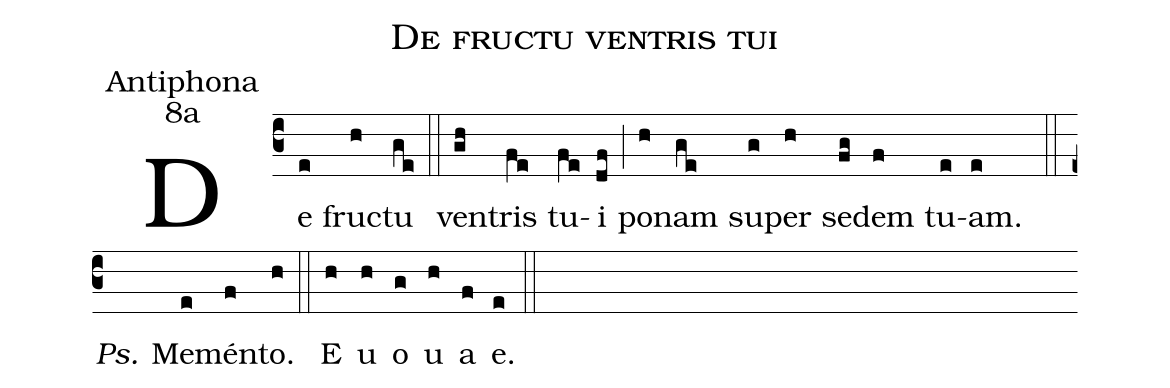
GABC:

name: De fructu ventris tui;
office-part: Antiphona;
mode: 8a;
%%
(c3) De(e) fru(h)ctu(ge) (::) ven(gh)tris(fe) tu(fe)i(df) (;) po(h)nam(ge) su(g)per(h) se(fg)dem(f) tu(e)am.(e) (::)
<i>Ps.</i> M{e}(e)mén(f)to.(h) (::)
<eu> E(h) u(h) o(g) u(h) a(f) e.(e) </eu>(::)
